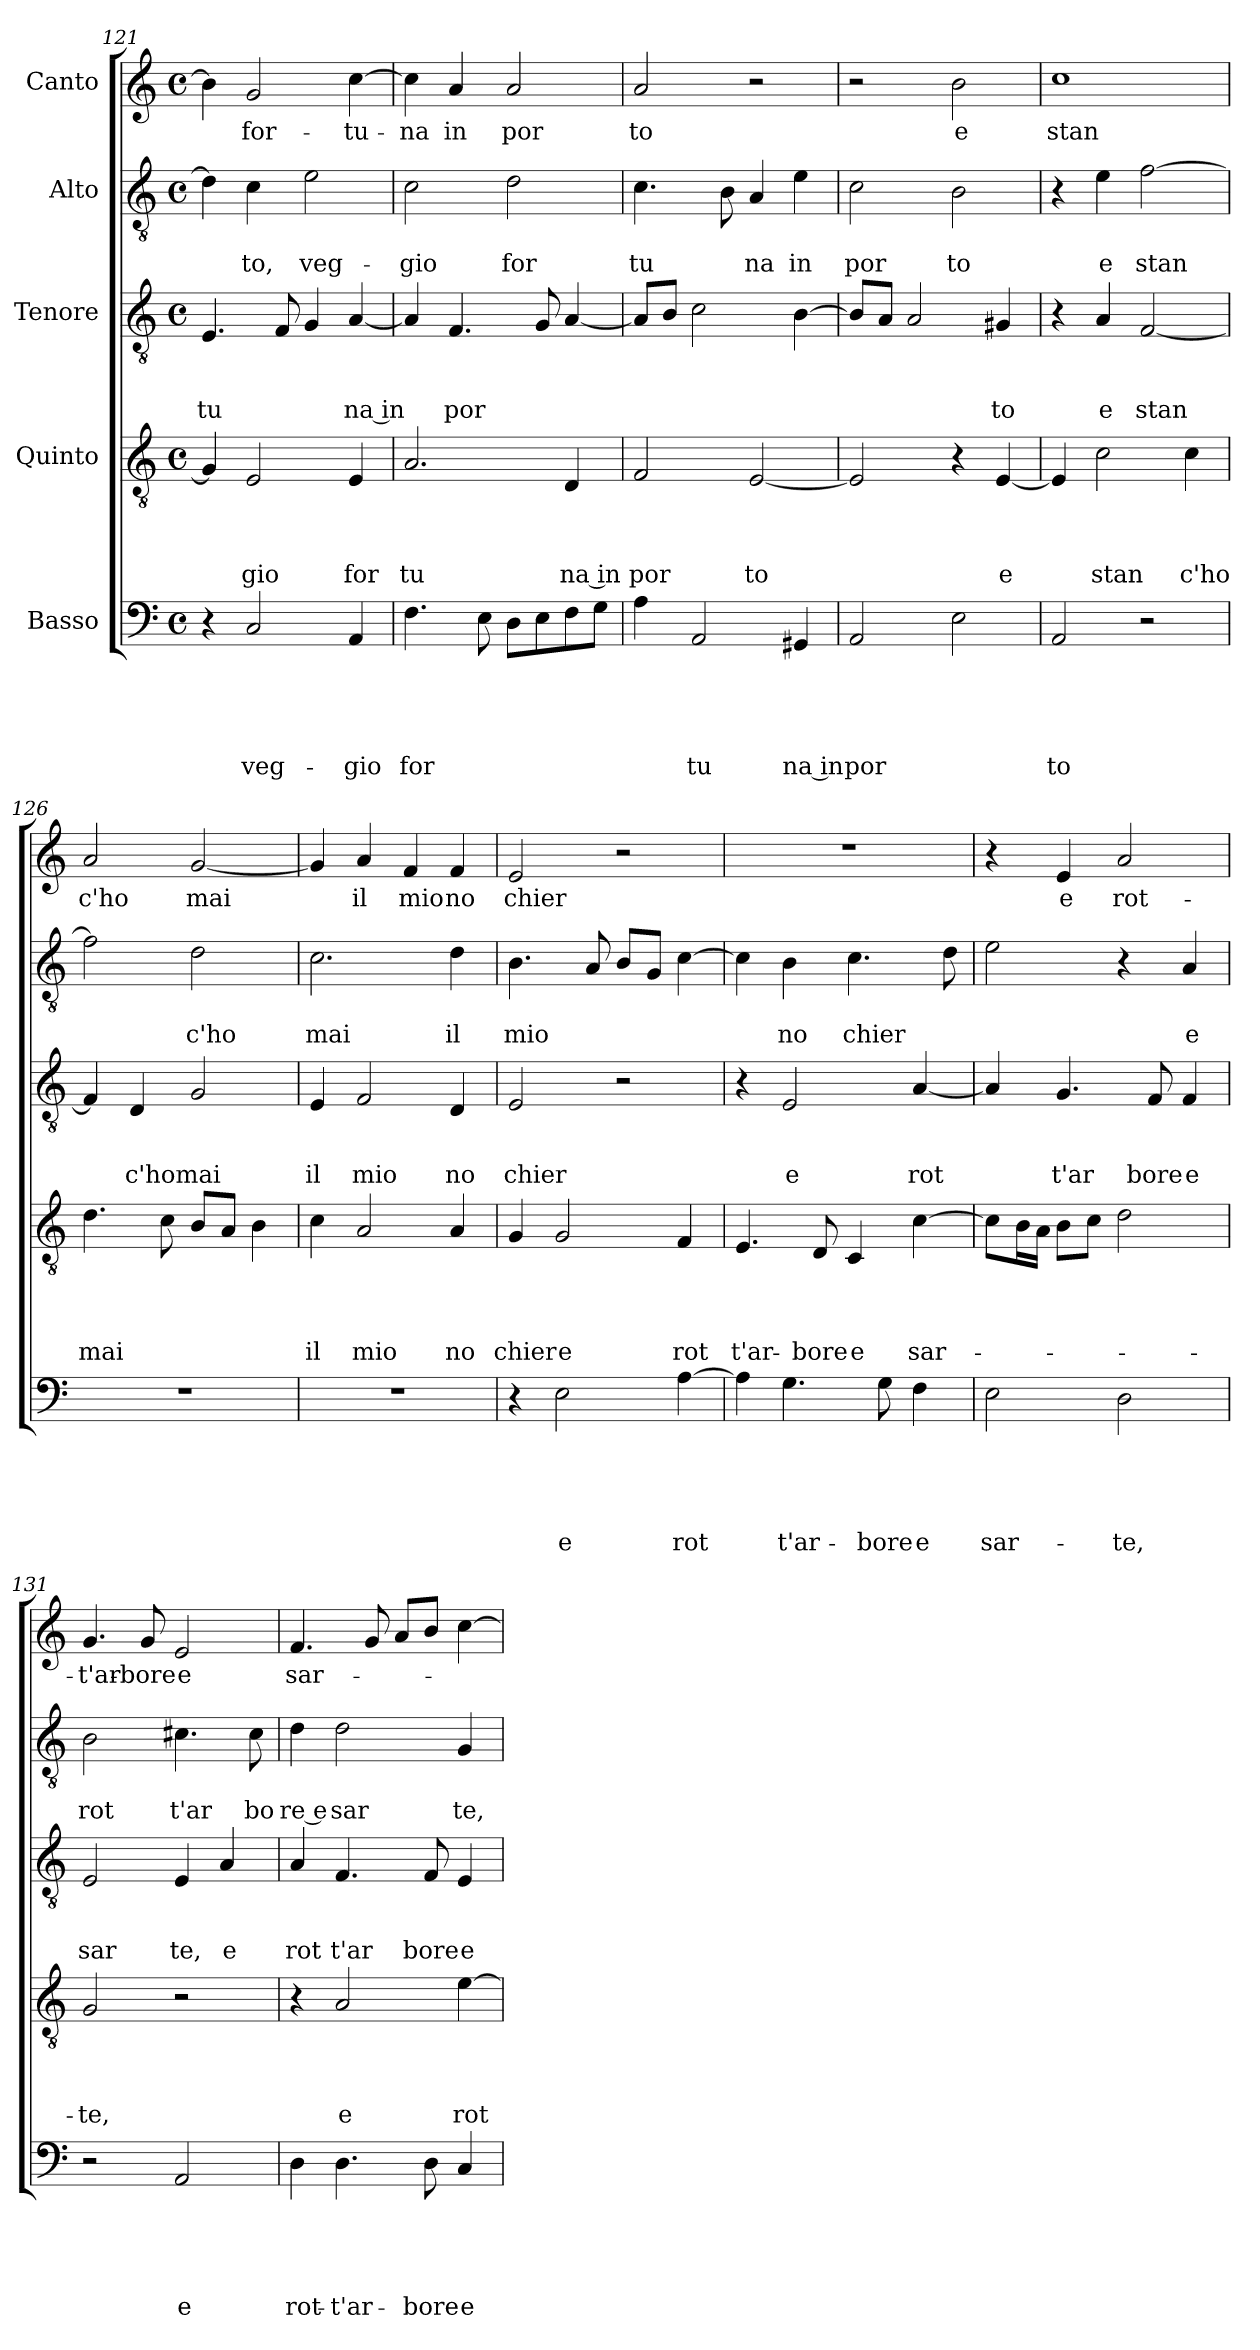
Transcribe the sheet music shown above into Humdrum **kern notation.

**kern	**text	**text	**text	**text	**text	**kern	**text	**text	**text	**text	**kern	**text	**text	**text	**kern	**text	**text	**kern	**text
*part5	*part5	*part5	*part5	*part5	*part5	*part4	*part4	*part4	*part4	*part4	*part3	*part3	*part3	*part3	*part2	*part2	*part2	*part1	*part1
*staff5	*staff5	*staff5	*staff5	*staff5	*staff5	*staff4	*staff4	*staff4	*staff4	*staff4	*staff3	*staff3	*staff3	*staff3	*staff2	*staff2	*staff2	*staff1	*staff1
*I"Basso	*	*	*	*	*	*I"Quinto	*	*	*	*	*I"Tenore	*	*	*	*I"Alto	*	*	*I"Canto	*
*clefF4	*	*	*	*	*	*clefGv2	*	*	*	*	*clefGv2	*	*	*	*clefGv2	*	*	*clefG2	*
*k[]	*	*	*	*	*	*k[]	*	*	*	*	*k[]	*	*	*	*k[]	*	*	*k[]	*
*C:	*	*	*	*	*	*C:	*	*	*	*	*C:	*	*	*	*C:	*	*	*C:	*
*M4/4	*	*	*	*	*	*M4/4	*	*	*	*	*M4/4	*	*	*	*M4/4	*	*	*M4/4	*
*met(c)	*	*	*	*	*	*met(c)	*	*	*	*	*met(c)	*	*	*	*met(c)	*	*	*met(c)	*
=121	=121	=121	=121	=121	=121	=121	=121	=121	=121	=121	=121	=121	=121	=121	=121	=121	=121	=121	=121
!	!	!	!	!	!	!	!	!	!	!	!	!	!	!LO:LY:b	!	!	!	!	!
4r	.	.	.	.	.	4G/]	.	.	.	.	4.E/	.	.	tu	4d\]	.	.	4b\]	.
!	!	!	!	!	!LO:LY:b	!	!	!	!	!LO:LY:b	!	!	!	!	!	!	!LO:LY:b	!	!LO:LY:b
2C/	.	.	.	.	veg-	2E/	.	.	.	gio	.	.	.	.	4c\	.	-to,	2g/	for-
.	.	.	.	.	.	.	.	.	.	.	8F/	.	.	.	.	.	.	.	.
!	!	!	!	!	!	!	!	!	!	!	!	!	!	!	!	!	!LO:LY:b	!	!
.	.	.	.	.	.	.	.	.	.	.	4G/	.	.	.	2e\	.	veg-	.	.
!	!	!	!	!	!LO:LY:b	!	!	!	!	!LO:LY:b	!	!	!	!LO:LY:b	!	!	!	!	!LO:LY:b
4AA/	.	.	.	.	-gio	4E/	.	.	.	for	[>4A/	.	.	na in	.	.	.	[>4cc\	-tu-
!!LO:PB:g=z
=122	=122	=122	=122	=122	=122	=122	=122	=122	=122	=122	=122	=122	=122	=122	=122	=122	=122	=122	=122
!	!	!	!	!	!LO:LY:b	!	!	!	!	!LO:LY:b	!	!	!	!	!	!	!LO:LY:b	!	!LO:LY:b
4.F\	.	.	.	.	for	2.A/	.	.	.	tu	4A/]	.	.	.	2c\	.	-gio	4cc\]	-na
!	!	!	!	!	!	!	!	!	!	!	!	!	!	!LO:LY:b	!	!	!	!	!LO:LY:b
.	.	.	.	.	.	.	.	.	.	.	4.F/	.	.	por	.	.	.	4a/	in
8E\	.	.	.	.	.	.	.	.	.	.	.	.	.	.	.	.	.	.	.
!	!	!	!	!	!	!	!	!	!	!	!	!	!	!	!	!	!LO:LY:b	!	!LO:LY:b
8D\L	.	.	.	.	.	.	.	.	.	.	.	.	.	.	2d\	.	for	2a/	por
8E\	.	.	.	.	.	.	.	.	.	.	8G/	.	.	.	.	.	.	.	.
!	!	!	!	!	!	!	!	!	!	!LO:LY:b:rj	!	!	!	!	!	!	!	!	!
8F\	.	.	.	.	.	4D/	.	.	.	na in	[<4A/	.	.	.	.	.	.	.	.
8G\J	.	.	.	.	.	.	.	.	.	.	.	.	.	.	.	.	.	.	.
=123	=123	=123	=123	=123	=123	=123	=123	=123	=123	=123	=123	=123	=123	=123	=123	=123	=123	=123	=123
!	!	!	!	!	!	!	!	!	!	!LO:LY:b	!	!	!	!	!	!	!LO:LY:b	!	!LO:LY:b
4A\	.	.	.	.	.	2F/	.	.	.	por	8A/L]	.	.	.	4.c\	.	tu	2a/	to
.	.	.	.	.	.	.	.	.	.	.	8B/J	.	.	.	.	.	.	.	.
!	!	!	!	!	!LO:LY:b	!	!	!	!	!	!	!	!	!	!	!	!	!	!
2AA/	.	.	.	.	tu	.	.	.	.	.	2c\	.	.	.	.	.	.	.	.
.	.	.	.	.	.	.	.	.	.	.	.	.	.	.	8B\	.	.	.	.
!	!	!	!	!	!	!	!	!	!	!LO:LY:b	!	!	!	!	!	!	!LO:LY:b	!	!
.	.	.	.	.	.	[<2E/	.	.	.	to	.	.	.	.	4A/	.	na	2r	.
!	!	!	!	!	!LO:LY:b:rj	!	!	!	!	!	!	!	!	!	!	!	!LO:LY:b	!	!
4GG#X/	.	.	.	.	na in	.	.	.	.	.	[<4B\	.	.	.	4e\	.	in	.	.
=124	=124	=124	=124	=124	=124	=124	=124	=124	=124	=124	=124	=124	=124	=124	=124	=124	=124	=124	=124
!	!	!	!	!	!LO:LY:b	!	!	!	!	!	!	!	!	!	!	!	!LO:LY:b	!	!
2AA/	.	.	.	.	por	2E/]	.	.	.	.	8B/L]	.	.	.	2c\	.	por	2r	.
.	.	.	.	.	.	.	.	.	.	.	8A/J	.	.	.	.	.	.	.	.
.	.	.	.	.	.	.	.	.	.	.	2A/	.	.	.	.	.	.	.	.
!	!	!	!	!	!	!	!	!	!	!	!	!	!	!	!	!	!LO:LY:b	!	!LO:LY:b
2E\	.	.	.	.	.	4r	.	.	.	.	.	.	.	.	2B\	.	to	2b\	e
!	!	!	!	!	!	!	!	!	!	!LO:LY:b	!	!	!	!LO:LY:b	!	!	!	!	!
.	.	.	.	.	.	[<4E/	.	.	.	e	4G#X/	.	.	to	.	.	.	.	.
=125	=125	=125	=125	=125	=125	=125	=125	=125	=125	=125	=125	=125	=125	=125	=125	=125	=125	=125	=125
!	!	!	!	!	!LO:LY:b	!	!	!	!	!	!	!	!	!	!	!	!	!	!LO:LY:b
2AA/	.	.	.	.	to	4E/]	.	.	.	.	4r	.	.	.	4r	.	.	1cc	stan
!	!	!	!	!	!	!	!	!	!	!LO:LY:b	!	!	!	!LO:LY:b	!	!	!LO:LY:b	!	!
.	.	.	.	.	.	2c\	.	.	.	stan	4A/	.	.	e	4e\	.	e	.	.
!	!	!	!	!	!	!	!	!	!	!	!	!	!	!LO:LY:b	!	!	!LO:LY:b	!	!
2r	.	.	.	.	.	.	.	.	.	.	[<2F/	.	.	stan	[>2f\	.	stan	.	.
!	!	!	!	!	!	!	!	!	!	!LO:LY:b	!	!	!	!	!	!	!	!	!
.	.	.	.	.	.	4c\	.	.	.	c'ho	.	.	.	.	.	.	.	.	.
=126	=126	=126	=126	=126	=126	=126	=126	=126	=126	=126	=126	=126	=126	=126	=126	=126	=126	=126	=126
!	!	!	!	!	!	!	!	!	!	!LO:LY:b	!	!	!	!	!	!	!	!	!LO:LY:b
1r	.	.	.	.	.	4.d\	.	.	.	mai	4F/]	.	.	.	2f\]	.	.	2a/	c'ho
!	!	!	!	!	!	!	!	!	!	!	!	!	!	!LO:LY:b	!	!	!	!	!
.	.	.	.	.	.	.	.	.	.	.	4D/	.	.	c'homai	.	.	.	.	.
.	.	.	.	.	.	8c\	.	.	.	.	.	.	.	.	.	.	.	.	.
!	!	!	!	!	!	!	!	!	!	!	!	!	!	!	!	!	!LO:LY:b	!	!LO:LY:b
.	.	.	.	.	.	8B/L	.	.	.	.	2G/	.	.	.	2d\	.	c'ho	[<2g/	mai
.	.	.	.	.	.	8A/J	.	.	.	.	.	.	.	.	.	.	.	.	.
.	.	.	.	.	.	4B\	.	.	.	.	.	.	.	.	.	.	.	.	.
=127	=127	=127	=127	=127	=127	=127	=127	=127	=127	=127	=127	=127	=127	=127	=127	=127	=127	=127	=127
!	!	!	!	!	!	!	!	!	!	!LO:LY:b	!	!	!	!LO:LY:b	!	!	!LO:LY:b	!	!
1r	.	.	.	.	.	4c\	.	.	.	il	4E/	.	.	il	2.c\	.	mai	4g/]	.
!	!	!	!	!	!	!	!	!	!	!LO:LY:b	!	!	!	!LO:LY:b	!	!	!	!	!LO:LY:b
.	.	.	.	.	.	2A/	.	.	.	mio	2F/	.	.	mio	.	.	.	4a/	il
!	!	!	!	!	!	!	!	!	!	!	!	!	!	!	!	!	!	!	!LO:LY:b
.	.	.	.	.	.	.	.	.	.	.	.	.	.	.	.	.	.	4f/	mio
!	!	!	!	!	!	!	!	!	!	!LO:LY:b	!	!	!	!LO:LY:b	!	!	!LO:LY:b	!	!LO:LY:b
.	.	.	.	.	.	4A/	.	.	.	no	4D/	.	.	no	4d\	.	il	4f/	no
=128	=128	=128	=128	=128	=128	=128	=128	=128	=128	=128	=128	=128	=128	=128	=128	=128	=128	=128	=128
!	!	!	!	!	!	!	!	!	!	!LO:LY:b	!	!	!	!LO:LY:b	!	!	!LO:LY:b	!	!LO:LY:b
4r	.	.	.	.	.	4G/	.	.	.	chier	2E/	.	.	chier	4.B\	.	mio	2e/	chier
!	!	!	!	!	!LO:LY:b	!	!	!	!	!LO:LY:b	!	!	!	!	!	!	!	!	!
2E\	.	.	.	.	e	2G/	.	.	.	e	.	.	.	.	.	.	.	.	.
.	.	.	.	.	.	.	.	.	.	.	.	.	.	.	8A/	.	.	.	.
.	.	.	.	.	.	.	.	.	.	.	2r	.	.	.	8B/L	.	.	2r	.
.	.	.	.	.	.	.	.	.	.	.	.	.	.	.	8G/J	.	.	.	.
!	!	!	!	!	!LO:LY:b	!	!	!	!	!LO:LY:b	!	!	!	!	!	!	!	!	!
[<4A\	.	.	.	.	rot	4F/	.	.	.	rot	.	.	.	.	[<4c\	.	.	.	.
!!LO:LB:g=z
=129	=129	=129	=129	=129	=129	=129	=129	=129	=129	=129	=129	=129	=129	=129	=129	=129	=129	=129	=129
!	!	!	!	!	!	!	!	!	!	!LO:LY:b	!	!	!	!	!	!	!	!	!
4A\]	.	.	.	.	.	4.E/	.	.	.	t'ar-	4r	.	.	.	4c\]	.	.	1r	.
!	!	!	!	!	!LO:LY:b	!	!	!	!	!	!	!	!	!LO:LY:b	!	!	!LO:LY:b	!	!
4.G\	.	.	.	.	t'ar-	.	.	.	.	.	2E/	.	.	e	4B\	.	no	.	.
!	!	!	!	!	!	!	!	!	!	!LO:LY:b	!	!	!	!	!	!	!	!	!
.	.	.	.	.	.	8D/	.	.	.	-bore	.	.	.	.	.	.	.	.	.
!	!	!	!	!	!	!	!	!	!	!LO:LY:b	!	!	!	!	!	!	!LO:LY:b	!	!
.	.	.	.	.	.	4C/	.	.	.	e	.	.	.	.	4.c\	.	chier	.	.
!	!	!	!	!	!LO:LY:b	!	!	!	!	!	!	!	!	!	!	!	!	!	!
8G\	.	.	.	.	-bore	.	.	.	.	.	.	.	.	.	.	.	.	.	.
!	!	!	!	!	!LO:LY:b	!	!	!	!	!LO:LY:b	!	!	!	!LO:LY:b	!	!	!	!	!
4F\	.	.	.	.	e	[>4c\	.	.	.	sar-	[<4A/	.	.	rot	.	.	.	.	.
.	.	.	.	.	.	.	.	.	.	.	.	.	.	.	8d\	.	.	.	.
=130	=130	=130	=130	=130	=130	=130	=130	=130	=130	=130	=130	=130	=130	=130	=130	=130	=130	=130	=130
!	!	!	!	!	!LO:LY:b	!	!	!	!	!	!	!	!	!	!	!	!	!	!
2E\	.	.	.	.	sar-	8c\L]	.	.	.	.	4A/]	.	.	.	2e\	.	.	4r	.
.	.	.	.	.	.	16B\L	.	.	.	.	.	.	.	.	.	.	.	.	.
.	.	.	.	.	.	16A\JJ	.	.	.	.	.	.	.	.	.	.	.	.	.
!	!	!	!	!	!	!	!	!	!	!	!	!	!	!LO:LY:b	!	!	!	!	!LO:LY:b
.	.	.	.	.	.	8B\L	.	.	.	.	4.G/	.	.	t'ar	.	.	.	4e/	e
.	.	.	.	.	.	8c\J	.	.	.	.	.	.	.	.	.	.	.	.	.
!	!	!	!	!	!LO:LY:b	!	!	!	!	!	!	!	!	!	!	!	!	!	!LO:LY:b
2D\	.	.	.	.	-te,	2d\	.	.	.	.	.	.	.	.	4r	.	.	2a/	rot-
!	!	!	!	!	!	!	!	!	!	!	!	!	!	!LO:LY:b	!	!	!	!	!
.	.	.	.	.	.	.	.	.	.	.	8F/	.	.	bore	.	.	.	.	.
!	!	!	!	!	!	!	!	!	!	!	!	!	!	!LO:LY:b	!	!	!LO:LY:b	!	!
.	.	.	.	.	.	.	.	.	.	.	4F/	.	.	e	4A/	.	e	.	.
=131	=131	=131	=131	=131	=131	=131	=131	=131	=131	=131	=131	=131	=131	=131	=131	=131	=131	=131	=131
!	!	!	!	!	!	!	!	!	!	!LO:LY:b	!	!	!	!LO:LY:b	!	!	!LO:LY:b	!	!LO:LY:b
2r	.	.	.	.	.	2G/	.	.	.	-te,	2E/	.	.	sar	2B\	.	rot	4.g/	-t'ar-
!	!	!	!	!	!	!	!	!	!	!	!	!	!	!	!	!	!	!	!LO:LY:b
.	.	.	.	.	.	.	.	.	.	.	.	.	.	.	.	.	.	8g/	-bore
!	!	!	!	!	!LO:LY:b	!	!	!	!	!	!	!	!	!LO:LY:b	!	!	!LO:LY:b	!	!LO:LY:b
2AA/	.	.	.	.	e	2r	.	.	.	.	4E/	.	.	te,	4.c#X\	.	t'ar	2e/	e
!	!	!	!	!	!	!	!	!	!	!	!	!	!	!LO:LY:b	!	!	!	!	!
.	.	.	.	.	.	.	.	.	.	.	4A/	.	.	e	.	.	.	.	.
!	!	!	!	!	!	!	!	!	!	!	!	!	!	!	!	!	!LO:LY:b	!	!
.	.	.	.	.	.	.	.	.	.	.	.	.	.	.	8c#\	.	bo	.	.
=132	=132	=132	=132	=132	=132	=132	=132	=132	=132	=132	=132	=132	=132	=132	=132	=132	=132	=132	=132
!	!	!	!	!	!LO:LY:b	!	!	!	!	!	!	!	!	!LO:LY:b	!	!	!LO:LY:b:rj	!	!LO:LY:b
4D\	.	.	.	.	rot-	4r	.	.	.	.	4A/	.	.	rot	4d\	.	re e	4.f/	sar-
!	!	!	!	!	!LO:LY:b	!	!	!	!	!LO:LY:b	!	!	!	!LO:LY:b	!	!	!LO:LY:b	!	!
4.D\	.	.	.	.	-t'ar-	2A/	.	.	.	e	4.F/	.	.	t'ar	2d\	.	sar	.	.
.	.	.	.	.	.	.	.	.	.	.	.	.	.	.	.	.	.	8g/	.
.	.	.	.	.	.	.	.	.	.	.	.	.	.	.	.	.	.	8a/L	.
!	!	!	!	!	!LO:LY:b	!	!	!	!	!	!	!	!	!LO:LY:b	!	!	!	!	!
8D\	.	.	.	.	-bore	.	.	.	.	.	8F/	.	.	bore	.	.	.	8b/J	.
!	!	!	!	!	!LO:LY:b	!	!	!	!	!LO:LY:b	!	!	!	!LO:LY:b	!	!	!LO:LY:b	!	!
4C/	.	.	.	.	e	[>4e\	.	.	.	rot-	4E/	.	.	e	4G/	.	te,	[>4cc\	.
=	=	=	=	=	=	=	=	=	=	=	=	=	=	=	=	=	=	=	=
*-	*-	*-	*-	*-	*-	*-	*-	*-	*-	*-	*-	*-	*-	*-	*-	*-	*-	*-	*-
